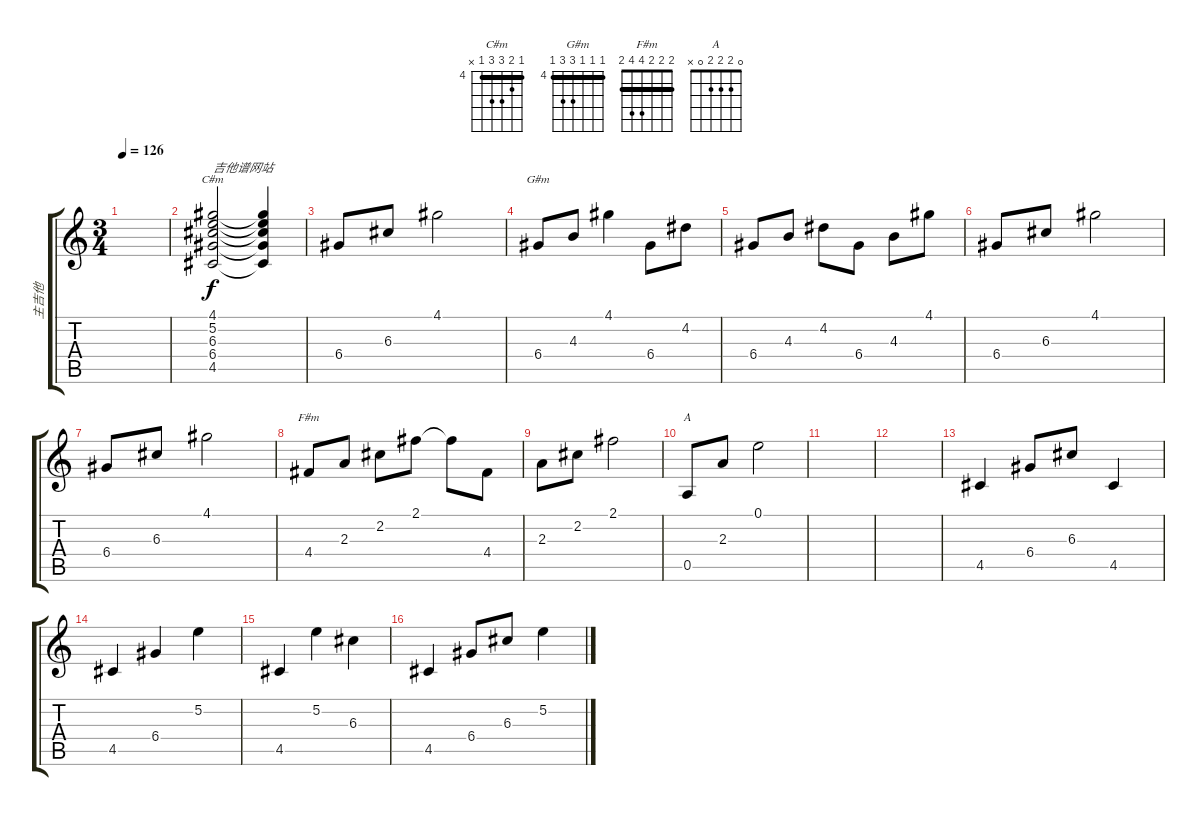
\track ("主吉他" "主吉他") {instrument acousticguitarsteel}
\staff {score tabs}
\tuning (E4 B3 G3 D3 A2 E2) {hide}
\chord ("C#m" 4 5 6 6 4 x) {firstfret 4 barre 4}
\chord ("G#m" 4 4 4 6 6 4) {firstfret 4 barre 4}
\chord ("F#m" 2 2 2 4 4 2) {barre 2}
\chord ("A" 0 2 2 2 0 x)
\ts (3 4)
\tempo 126
\clef g2
\ks c
|
(4.1 5.2 6.3 6.4 4.5).2{ch "C#m" txt "吉他谱网站" volume 7 instrument acousticguitarnylon} (4.1{t} 5.2{t} 6.3{t} 6.4{t} 4.5{t}).4 |
6.4.8 6.3.8 4.1.2 |
6.4.8{ch "G#m"} 4.3.8 4.1.4 6.4.8 4.2.8 |
6.4.8 4.3.8 4.2.8 6.4.8 4.3.8 4.1.8 |
6.4.8 6.3.8 4.1.2 |
6.4.8 6.3.8 4.1.2 |
4.4.8{ch "F#m"} 2.3.8 2.2.8 2.1.8 2.1{t}.8 4.4.8 |
2.3.8 2.2.8 2.1.2 |
0.5.8{ch "A"} 2.3.8 0.1.2 |
|
|
4.5.4 6.4.8 6.3.8 4.5.4 |
4.5.4 6.4.4 5.2.4 |
4.5.4 5.2.4 6.3.4 |
4.5.4 6.4.8 6.3.8 5.2.4
